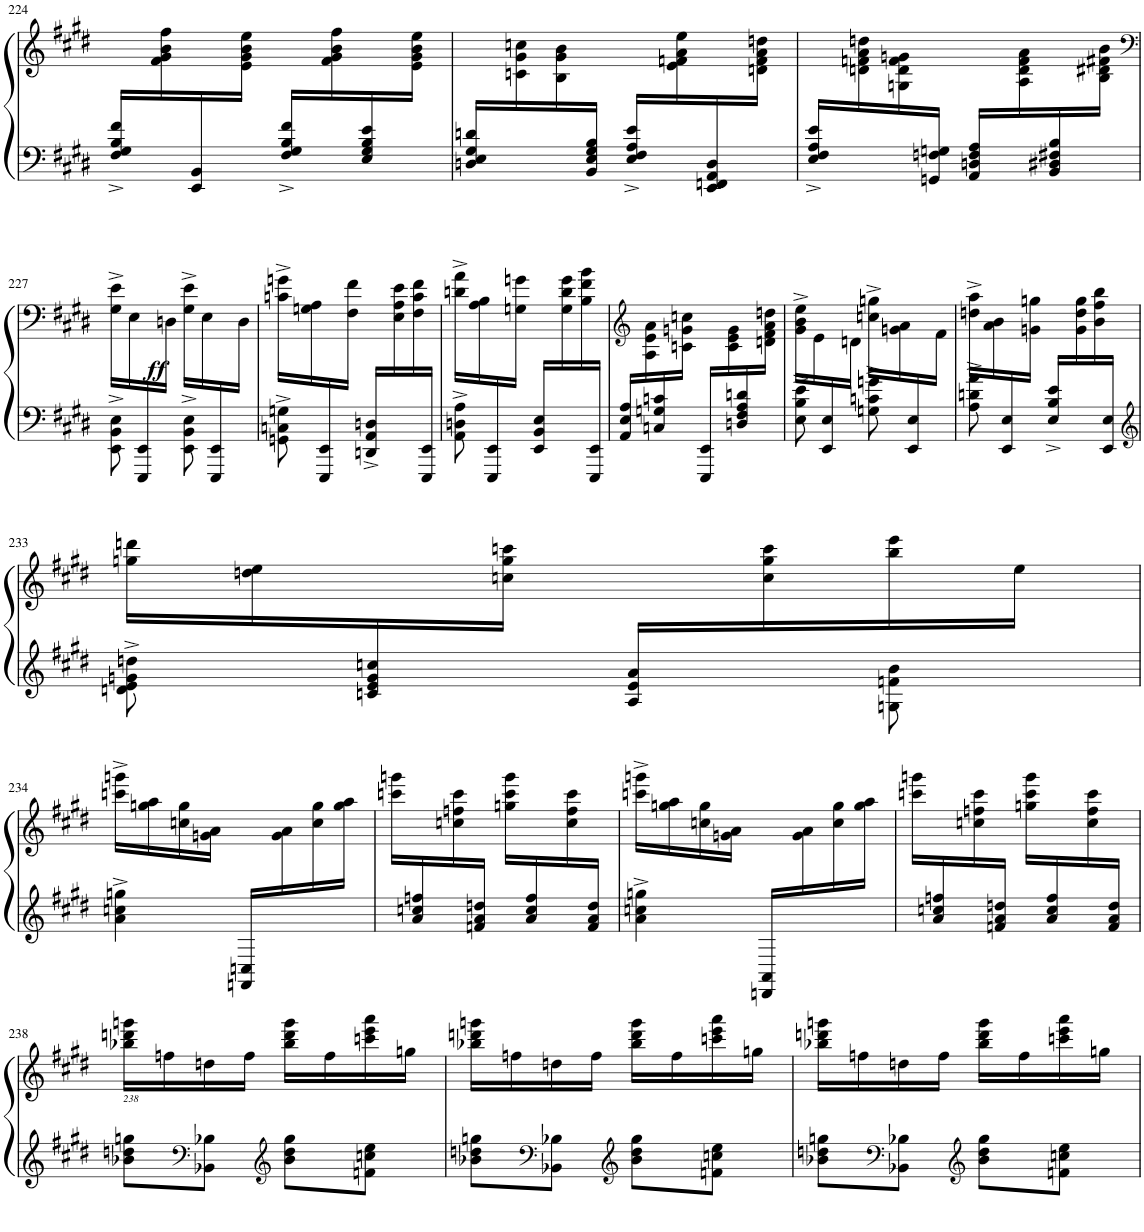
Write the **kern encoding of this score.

**kern	**kern	**dynam
*part1	*part1	*part1
*staff2	*staff1	*staff1/2
*I"Piano	*	*
!!LO:PB:g=z
*clefF4	*clefG2	*
*k[f#c#g#d#]	*k[f#c#g#d#]	*
*M2/4	*M2/4	*
=224	=224	=224
*^	*	*
16F#/^ 16G#/^ 16B/^ 16f#/^LL	2ryy	16ryy	.
16ryy	.	16f#\ 16g#\ 16b\ 16ff#\	.
16EE/ 16BB/	.	16ryy	.
16ryy	.	16e\ 16g#\ 16b\ 16ee\JJ	.
16F#/^ 16G#/^ 16B/^ 16f#/^LL	.	16ryy	.
16ryy	.	16f#\ 16g#\ 16b\ 16ff#\	.
16E/ 16G#/ 16B/ 16e/	.	16ryy	.
16ryy	.	16e\ 16g#\ 16b\ 16ee\JJ	.
=225	=225	=225	=225
16Dn/ 16E/ 16G#/ 16dn/LL	2ryy	16ryy	.
8ryy	.	16cn\ 16g#\ 16ccn\	.
.	.	16B\ 16g#\ 16b\	.
16BB/ 16E/ 16G#/ 16B/JJ	.	8ryy	.
16E/^ 16F#/^ 16A/^ 16e/^LL	.	.	.
16ryy	.	16e\ 16fn\ 16a\ 16ee\	.
16EE/ 16FFn/ 16AA/ 16D/	.	16ryy	.
16ryy	.	16dn\ 16f\ 16a\ 16ddn\JJ	.
=226	=226	=226	=226
16E/^ 16F#/^ 16A/^ 16e/^LL	2ryy	16ryy	.
8ryy	.	16dn\ 16fn\ 16a\ 16ddn\	.
.	.	16Gn\ 16d\ 16f\ 16gn\	.
16GGn/ 16Fn/ 16Gn/JJ	.	8ryy	.
16AA/ 16Dn/ 16F/ 16A/LL	.	.	.
16ryy	.	16A\ 16d\ 16f\ 16a\	.
16BB/ 16D#X/ 16F#X/ 16B/	.	16ryy	.
16ryy	.	16B\ 16d#X\ 16f#X\ 16b\JJ	.
!!LO:LB:g=z
=227	=227	=227	=227
*	*	*clefF4	*
!	!	!	!LO:DY:b
8ryy	8EE\^ 8BB\^ 8E\^	16G#\^ 16e\^LL	ff
.	.	16E\	.
16EEE/ 16EE/	8ryy	16ryy	.
8.ryy	.	16Dn\JJ	.
.	8EE\^ 8BB\^ 8E\^	16G#\^ 16e\^LL	.
.	.	16E\	.
16EEE/ 16EE/	8ryy	16ryy	.
16ryy	.	16D\JJ	.
=228	=228	=228	=228
8ryy	8GGn\^ 8Cn\^ 8Gn\^	16cn\^ 16gn\^LL	.
.	.	16Gn\ 16A\	.
16EEE/ 16EE/	4.ryy	16ryy	.
16ryy	.	16F#\ 16f#\JJ	.
16DDn/^ 16AA/^ 16Dn/^LL	.	16ryy	.
8ryy	.	16E\ 16A\ 16e\	.
.	.	16F#\ 16c\ 16f#\	.
16EEE/ 16EE/JJ	.	16ryy	.
=229	=229	=229	=229
8ryy	8AA\^ 8Dn\^ 8A\^	16dn\^ 16a\^LL	.
.	.	16A\ 16B\	.
16EEE/ 16EE/	4.ryy	16ryy	.
16ryy	.	16Gn\ 16gn\JJ	.
16EE/ 16BB/ 16E/LL	.	16ryy	.
8ryy	.	16G\ 16d\ 16g\	.
.	.	16B\ 16f#\ 16b\	.
16EEE/ 16EE/JJ	.	16ryy	.
=230	=230	=230	=230
16AA/ 16E/ 16A/LL	2ryy	16ryy	.
*	*	*clefG2	*
16ryy	.	16A\ 16e\ 16a\	.
16Cn/ 16Gn/ 16cn/	.	16ryy	.
16ryy	.	16cn\ 16gn\ 16ccn\JJ	.
16EEE/ 16EE/LL	.	16ryy	.
16ryy	.	16c\ 16e\ 16g\	.
16Dn/ 16F#/ 16A/ 16dn/	.	16ryy	.
16ryy	.	16dn\ 16f#\ 16a\ 16ddn\JJ	.
=231	=231	=231	=231
8ryy	8E\^ 8B\^ 8e\^	16g#\^ 16b\^ 16ee\^LL	.
.	.	16e\	.
16EE/ 16E/	8ryy	16ryy	.
8.ryy	.	16dn\JJ	.
.	8Gn\^ 8cn\^ 8gn\^	16ccn\^ 16ggn\^LL	.
.	.	16gn\ 16a\	.
16EE/ 16E/	8ryy	16ryy	.
16ryy	.	16f#\JJ	.
=232	=232	=232	=232
8ryy	8A\^ 8dn\^ 8a\^	16ddn\^ 16aa\^LL	.
.	.	16a\ 16b\	.
16EE/ 16E/	4.ryy	16ryy	.
16ryy	.	16gn\ 16ggn\JJ	.
16E/^ 16B/^ 16e/^LL	.	16ryy	.
8ryy	.	16g\ 16dd\ 16gg\	.
.	.	16b\ 16ff#\ 16bb\	.
16EE/ 16E/JJ	.	16ryy	.
!!LO:LB:g=z
=233	=233	=233	=233
*clefG2	*	*	*
8ryy	8dn\^ 8e\^ 8gn\^ 8ddn\^	16ggn\ 16dddn\LL	.
.	.	16ddn\ 16ee\	.
16cn/ 16e/ 16g/ 16ccn/	4ryy	16ryy	.
16ryy	.	16ccn\ 16gg\ 16cccn\JJ	.
16A/ 16e/ 16a/LL	.	16ryy	.
8.ryy	.	16cc\ 16gg\ 16ccc\	.
.	8Gn\ 8fn\ 8b\	16bb\ 16eee\	.
.	.	16ee\JJ	.
!!LO:LB:g=z
=234	=234	=234	=234
4ryy	4a\^ 4ccn\^ 4ggn\^	16cccn\^ 16gggn\^LL	.
.	.	16ggn\ 16aa\	.
.	.	16ccn\ 16gg\	.
.	.	16gn\ 16a\JJ	.
16FFn/ 16Cn/LL	4ryy	16ryy	.
8.ryy	.	16g\ 16a\	.
.	.	16cc\ 16gg\	.
.	.	16gg\ 16aa\JJ	.
=235	=235	=235	=235
16ryy	2ryy	16cccn\ 16gggn\LL	.
16a/ 16ccn/ 16ffn/	.	16ryy	.
16ryy	.	16ccn\ 16ffn\ 16ccc\	.
16fn/ 16a/ 16ddn/JJ	.	16ryy	.
16ryy	.	16ggn\ 16ccc\ 16ggg\LL	.
16a/ 16cc/ 16ff/	.	16ryy	.
16ryy	.	16cc\ 16ff\ 16ccc\	.
16f/ 16a/ 16dd/JJ	.	16ryy	.
=236	=236	=236	=236
4ryy	4a\^ 4ccn\^ 4ggn\^	16cccn\^ 16gggn\^LL	.
.	.	16ggn\ 16aa\	.
.	.	16ccn\ 16gg\	.
.	.	16gn\ 16a\JJ	.
16DDn/ 16AA/LL	4ryy	16ryy	.
8.ryy	.	16g\ 16a\	.
.	.	16cc\ 16gg\	.
.	.	16gg\ 16aa\JJ	.
=237	=237	=237	=237
16ryy	2ryy	16cccn\ 16gggn\LL	.
16a/ 16ccn/ 16ffn/	.	16ryy	.
16ryy	.	16ccn\ 16ffn\ 16ccc\	.
16fn/ 16a/ 16ddn/JJ	.	16ryy	.
16ryy	.	16ggn\ 16ccc\ 16ggg\LL	.
16a/ 16cc/ 16ff/	.	16ryy	.
16ryy	.	16cc\ 16ff\ 16ccc\	.
16f/ 16a/ 16dd/JJ	.	16ryy	.
*v	*v	*	*
!!LO:LB:g=z
=238	=238	=238
!	!LO:TX:b:i:t=238	!
8b-X\ 8ddn\ 8ggn\L	16bb-X\ 16dddn\ 16gggn\LL	.
.	16ffn\	.
*clefF4	*	*
8BB-X\ 8B-X\J	16ddn\	.
.	16ff\JJ	.
*clefG2	*	*
8b-\ 8dd\ 8gg\L	16bb-\ 16ddd\ 16ggg\LL	.
.	16ff\	.
8fn\ 8ccn\ 8ee\J	16cccn\ 16eee\ 16aaa\	.
.	16ggn\JJ	.
=239	=239	=239
8b-X\ 8ddn\ 8ggn\L	16bb-X\ 16dddn\ 16gggn\LL	.
.	16ffn\	.
*clefF4	*	*
8BB-X\ 8B-X\J	16ddn\	.
.	16ff\JJ	.
*clefG2	*	*
8b-\ 8dd\ 8gg\L	16bb-\ 16ddd\ 16ggg\LL	.
.	16ff\	.
8fn\ 8ccn\ 8ee\J	16cccn\ 16eee\ 16aaa\	.
.	16ggn\JJ	.
=240	=240	=240
8b-X\ 8ddn\ 8ggn\L	16bb-X\ 16dddn\ 16gggn\LL	.
.	16ffn\	.
*clefF4	*	*
8BB-X\ 8B-X\J	16ddn\	.
.	16ff\JJ	.
*clefG2	*	*
8b-\ 8dd\ 8gg\L	16bb-\ 16ddd\ 16ggg\LL	.
.	16ff\	.
8fn\ 8ccn\ 8ee\J	16cccn\ 16eee\ 16aaa\	.
.	16ggn\JJ	.
=	=	=
*-	*-	*-
